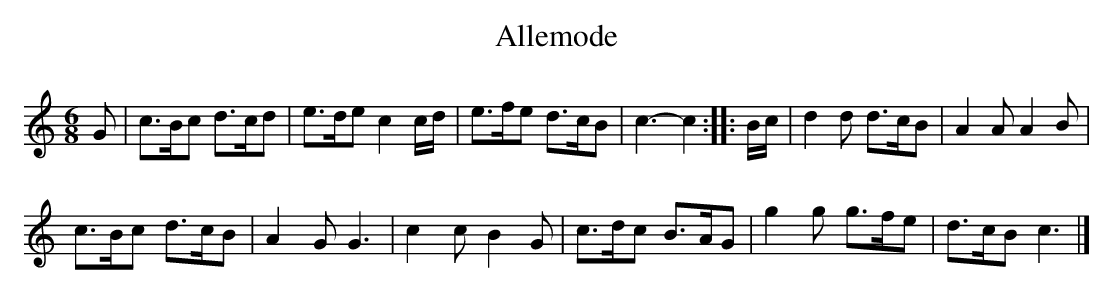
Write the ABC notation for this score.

X:1
T:Allemode
M:6/8
K:Cmaj
G|c>Bc d>cd|e>dec2c/d/|e>fe d>cB|c3-c2:||:B/c/|d2d d>cB|A2AA2B|
c>Bc d>cB|A2GG3|c2cB2G|c>dc B>AG|g2g g>fe|d>cBc3|]
